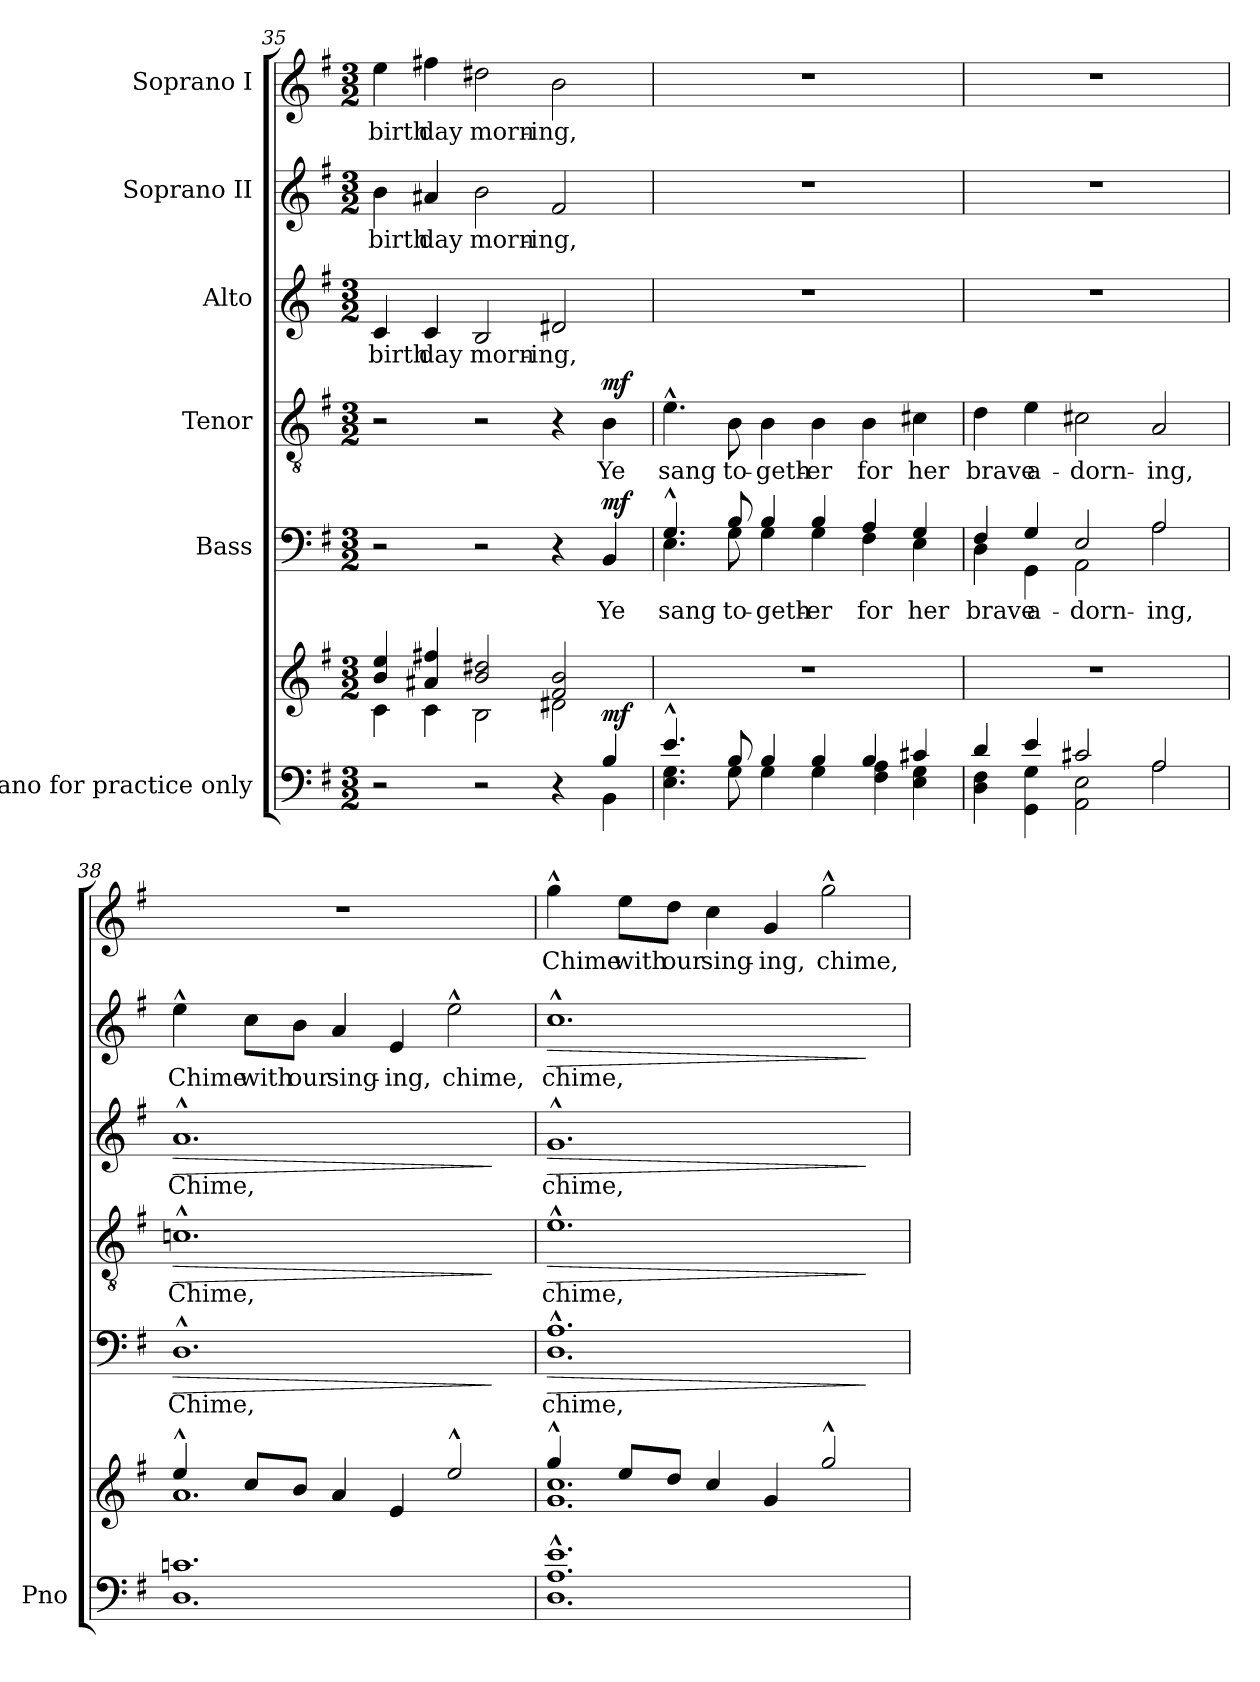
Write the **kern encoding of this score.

**kern	**kern	**dynam	**kern	**text	**dynam	**kern	**text	**dynam	**kern	**text	**dynam	**kern	**text	**dynam	**kern	**text
*part6	*part6	*part6	*part5	*part5	*part5	*part4	*part4	*part4	*part3	*part3	*part3	*part2	*part2	*part2	*part1	*part1
*staff7	*staff6	*staff6/7	*staff5	*staff5	*staff5	*staff4	*staff4	*staff4	*staff3	*staff3	*staff3	*staff2	*staff2	*staff2	*staff1	*staff1
*I"Piano for practice only	*	*	*I"Bass	*	*	*I"Tenor	*	*	*I"Alto	*	*	*I"Soprano II	*	*	*I"Soprano I	*
*I'Pno	*	*	*	*	*	*	*	*	*	*	*	*	*	*	*	*
*clefF4	*clefG2	*	*clefF4	*	*	*clefGv2	*	*	*clefG2	*	*	*clefG2	*	*	*clefG2	*
*k[f#]	*k[f#]	*	*k[f#]	*	*	*k[f#]	*	*	*k[f#]	*	*	*k[f#]	*	*	*k[f#]	*
*M3/2	*M3/2	*	*M3/2	*	*	*M3/2	*	*	*M3/2	*	*	*M3/2	*	*	*M3/2	*
=35	=35	=35	=35	=35	=35	=35	=35	=35	=35	=35	=35	=35	=35	=35	=35	=35
*^	*^	*	*	*	*	*	*	*	*	*	*	*	*	*	*	*
!	!	!	!	!	!	!	!	!	!	!	!	!LO:LY:b	!	!	!LO:LY:b	!	!	!LO:LY:b
2r	2ryy	4b/ 4ee/	4c\	.	2r	.	.	2r	.	.	4c/	birth-	.	4b\	birth-	.	4ee\	birth-
!	!	!	!	!	!	!	!	!	!	!	!	!LO:LY:b	!	!	!LO:LY:b	!	!	!LO:LY:b
.	.	4a#X/ 4ff#X/	4c\	.	.	.	.	.	.	.	4c/	-day	.	4a#X/	-day	.	4ff#X\	-day
!	!	!	!	!	!	!	!	!	!	!	!	!LO:LY:b	!	!	!LO:LY:b	!	!	!LO:LY:b
2r	2ryy	2b/ 2dd#X/	2B\	.	2r	.	.	2r	.	.	2B/	morn-	.	2b\	morn-	.	2dd#X\	morn-
!	!	!	!	!	!	!	!	!	!	!	!	!LO:LY:b	!	!	!LO:LY:b	!	!	!LO:LY:b
4r	4ryy	2f#/ 2b/	2d#X\	.	4r	.	.	4r	.	.	2d#X/	-ing,	.	2f#/	-ing,	.	2b\	-ing,
!	!	!	!	!LO:DY:a=2	!	!LO:LY:b	!LO:DY:a	!	!LO:LY:b	!LO:DY:a	!	!	!	!	!	!	!	!
4B/	4BB\	.	.	mf	4BB/	Ye	mf	4B\	Ye	mf	.	.	.	.	.	.	.	.
*	*	*v	*v	*	*	*	*	*	*	*	*	*	*	*	*	*	*	*
=36	=36	=36	=36	=36	=36	=36	=36	=36	=36	=36	=36	=36	=36	=36	=36	=36	=36
!	!	!	!	!	!LO:LY:b	!	!	!LO:LY:b	!	!	!	!	!	!	!	!	!
*	*	*	*	*^	*	*	*	*	*	*	*	*	*	*	*	*	*
4.e^^/	4.E\ 4.G\	1.r	.	4.G^^/	4.E\	sang	.	4.e^^\	sang	.	1.r	.	.	1.r	.	.	1.r	.
!	!	!	!	!	!	!LO:LY:b	!	!	!LO:LY:b	!	!	!	!	!	!	!	!	!
8B/	8G\	.	.	8B/	8G\	to-	.	8B\	to-	.	.	.	.	.	.	.	.	.
!	!	!	!	!	!	!LO:LY:b	!	!	!LO:LY:b	!	!	!	!	!	!	!	!	!
4B/	4G\	.	.	4B/	4G\	-geth-	.	4B\	-geth-	.	.	.	.	.	.	.	.	.
!	!	!	!	!	!	!LO:LY:b	!	!	!LO:LY:b	!	!	!	!	!	!	!	!	!
4B/	4G\	.	.	4B/	4G\	-er	.	4B\	-er	.	.	.	.	.	.	.	.	.
!	!	!	!	!	!	!LO:LY:b	!	!	!LO:LY:b	!	!	!	!	!	!	!	!	!
4B/	4F#\ 4A\	.	.	4A/	4F#\	for	.	4B\	for	.	.	.	.	.	.	.	.	.
!	!	!	!	!	!	!LO:LY:b	!	!	!LO:LY:b	!	!	!	!	!	!	!	!	!
4c#X/	4E\ 4G\	.	.	4G/	4E\	her	.	4c#X\	her	.	.	.	.	.	.	.	.	.
!!LO:LB:g=z
=37	=37	=37	=37	=37	=37	=37	=37	=37	=37	=37	=37	=37	=37	=37	=37	=37	=37	=37
!	!	!	!	!	!	!LO:LY:b	!	!	!LO:LY:b	!	!	!	!	!	!	!	!	!
4d/	4D\ 4F#\	1.r	.	4F#/	4D\	brave	.	4d\	brave	.	1.r	.	.	1.r	.	.	1.r	.
!	!	!	!	!	!	!LO:LY:b	!	!	!LO:LY:b	!	!	!	!	!	!	!	!	!
4e/	4GG\ 4G\	.	.	4G/	4GG\	a-	.	4e\	a-	.	.	.	.	.	.	.	.	.
!	!	!	!	!	!	!LO:LY:b	!	!	!LO:LY:b	!	!	!	!	!	!	!	!	!
2c#X/	2AA\ 2E\	.	.	2E/	2AA\	-dorn-	.	2c#X\	-dorn-	.	.	.	.	.	.	.	.	.
!	!	!	!	!	!	!LO:LY:b	!	!	!LO:LY:b	!	!	!	!	!	!	!	!	!
2A/	2A\	.	.	2A/	2A\	-ing,	.	2A/	-ing,	.	.	.	.	.	.	.	.	.
=38	=38	=38	=38	=38	=38	=38	=38	=38	=38	=38	=38	=38	=38	=38	=38	=38	=38	=38
*	*	*^	*	*	*	*	*	*	*	*	*	*	*	*	*	*	*	*
!	!	!	!	!	!	!	!LO:LY:b	!LO:HP:b	!	!LO:LY:b	!LO:HP:b	!	!LO:LY:b	!LO:HP:b	!	!LO:LY:b	!	!	!
*	*	*	*	*	*v	*v	*	*	*	*	*	*	*	*	*	*	*	*	*
1.cn	1.D	4ee^^/	1.a	.	1.D^^	Chime,	>	1.cn^^	Chime,	>	1.a^^	Chime,	>	4ee^^\	Chime	.	1.r	.
!	!	!	!	!	!	!	!	!	!	!	!	!	!	!	!LO:LY:b	!	!	!
.	.	8cc/L	.	.	.	.	.	.	.	.	.	.	.	8cc\L	with	.	.	.
!	!	!	!	!	!	!	!	!	!	!	!	!	!	!	!LO:LY:b	!	!	!
.	.	8b/J	.	.	.	.	.	.	.	.	.	.	.	8b\J	our	.	.	.
!	!	!	!	!	!	!	!	!	!	!	!	!	!	!	!LO:LY:b	!	!	!
.	.	4a/	.	.	.	.	.	.	.	.	.	.	.	4a/	sing-	.	.	.
!	!	!	!	!	!	!	!	!	!	!	!	!	!	!	!LO:LY:b	!	!	!
.	.	4e/	.	.	.	.	.	.	.	.	.	.	.	4e/	-ing,	.	.	.
!	!	!	!	!	!	!	!	!	!	!	!	!	!	!	!LO:LY:b	!	!	!
.	.	2ee^^/	.	.	.	.	.	.	.	.	.	.	.	2ee^^\	chime,	.	.	.
*v	*v	*	*	*	*	*	*	*	*	*	*	*	*	*	*	*	*	*
*	*v	*v	*	*	*	*	*	*	*	*	*	*	*	*	*	*	*
.	.	.	.	.	]	.	.	]	.	.	]	.	.	.	.	.
=39	=39	=39	=39	=39	=39	=39	=39	=39	=39	=39	=39	=39	=39	=39	=39	=39
*^	*^	*	*	*	*	*	*	*	*	*	*	*	*	*	*	*
!	!	!	!	!	!	!LO:LY:b	!LO:HP:b	!	!LO:LY:b	!LO:HP:b	!	!LO:LY:b	!LO:HP:b	!	!LO:LY:b	!LO:HP:b	!	!LO:LY:b
*	*	*	*	*	*^	*	*	*	*	*	*	*	*	*	*	*	*	*
1.A^^ 1.e^^	1.D	4gg^^/	1.g 1.cc	.	1.A^^	1.D	chime,	>	1.e^^	chime,	>	1.g^^	chime,	>	1.cc^^	chime,	>	4gg^^\	Chime
!	!	!	!	!	!	!	!	!	!	!	!	!	!	!	!	!	!	!	!LO:LY:b
.	.	8ee/L	.	.	.	.	.	.	.	.	.	.	.	.	.	.	.	8ee\L	with
!	!	!	!	!	!	!	!	!	!	!	!	!	!	!	!	!	!	!	!LO:LY:b
.	.	8dd/J	.	.	.	.	.	.	.	.	.	.	.	.	.	.	.	8dd\J	our
!	!	!	!	!	!	!	!	!	!	!	!	!	!	!	!	!	!	!	!LO:LY:b
.	.	4cc/	.	.	.	.	.	.	.	.	.	.	.	.	.	.	.	4cc\	sing-
!	!	!	!	!	!	!	!	!	!	!	!	!	!	!	!	!	!	!	!LO:LY:b
.	.	4g/	.	.	.	.	.	.	.	.	.	.	.	.	.	.	.	4g/	-ing,
!	!	!	!	!	!	!	!	!	!	!	!	!	!	!	!	!	!	!	!LO:LY:b
.	.	2gg^^/	.	.	.	.	.	.	.	.	.	.	.	.	.	.	.	2gg^^\	chime,
*v	*v	*	*	*	*v	*v	*	*	*	*	*	*	*	*	*	*	*	*	*
*	*v	*v	*	*	*	*	*	*	*	*	*	*	*	*	*	*	*
.	.	.	.	.	]	.	.	]	.	.	]	.	.	]	.	.
=	=	=	=	=	=	=	=	=	=	=	=	=	=	=	=	=
*-	*-	*-	*-	*-	*-	*-	*-	*-	*-	*-	*-	*-	*-	*-	*-	*-
